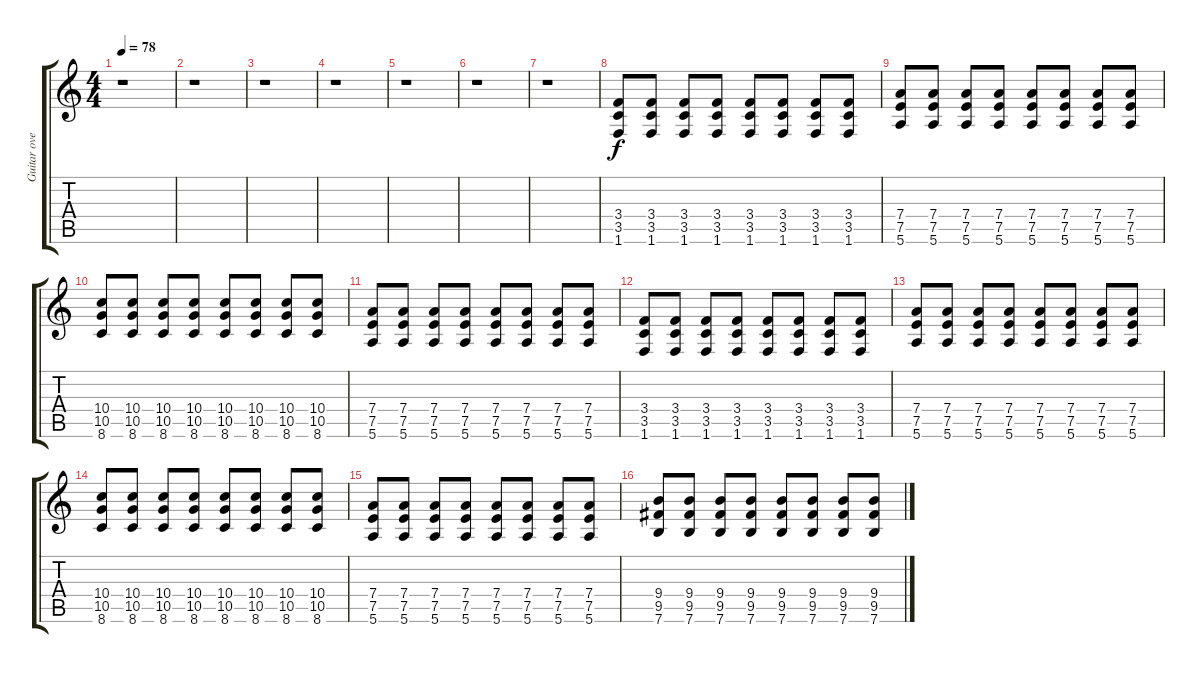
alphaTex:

\track ("Guitar overdrive" "Guitar ove") {instrument overdrivenguitar}
\staff {score tabs}
\tuning (E4 B3 G3 D3 A2 E2) {hide}
\ts (4 4)
\tempo 78
\clef g2
\ks c
r.1{dy f} |
r.1 |
r.1 |
r.1 |
r.1 |
r.1 |
r.1 |
(3.4 3.5 1.6).8 (3.4 3.5 1.6).8 (3.4 3.5 1.6).8 (3.4 3.5 1.6).8 (3.4 3.5 1.6).8 (3.4 3.5 1.6).8 (3.4 3.5 1.6).8 (3.4 3.5 1.6).8 |
(7.4 7.5 5.6).8 (7.4 7.5 5.6).8 (7.4 7.5 5.6).8 (7.4 7.5 5.6).8 (7.4 7.5 5.6).8 (7.4 7.5 5.6).8 (7.4 7.5 5.6).8 (7.4 7.5 5.6).8 |
(10.4 10.5 8.6).8 (10.4 10.5 8.6).8 (10.4 10.5 8.6).8 (10.4 10.5 8.6).8 (10.4 10.5 8.6).8 (10.4 10.5 8.6).8 (10.4 10.5 8.6).8 (10.4 10.5 8.6).8 |
(7.4 7.5 5.6).8 (7.4 7.5 5.6).8 (7.4 7.5 5.6).8 (7.4 7.5 5.6).8 (7.4 7.5 5.6).8 (7.4 7.5 5.6).8 (7.4 7.5 5.6).8 (7.4 7.5 5.6).8 |
(3.4 3.5 1.6).8 (3.4 3.5 1.6).8 (3.4 3.5 1.6).8 (3.4 3.5 1.6).8 (3.4 3.5 1.6).8 (3.4 3.5 1.6).8 (3.4 3.5 1.6).8 (3.4 3.5 1.6).8 |
(7.4 7.5 5.6).8 (7.4 7.5 5.6).8 (7.4 7.5 5.6).8 (7.4 7.5 5.6).8 (7.4 7.5 5.6).8 (7.4 7.5 5.6).8 (7.4 7.5 5.6).8 (7.4 7.5 5.6).8 |
(10.4 10.5 8.6).8 (10.4 10.5 8.6).8 (10.4 10.5 8.6).8 (10.4 10.5 8.6).8 (10.4 10.5 8.6).8 (10.4 10.5 8.6).8 (10.4 10.5 8.6).8 (10.4 10.5 8.6).8 |
(7.4 7.5 5.6).8 (7.4 7.5 5.6).8 (7.4 7.5 5.6).8 (7.4 7.5 5.6).8 (7.4 7.5 5.6).8 (7.4 7.5 5.6).8 (7.4 7.5 5.6).8 (7.4 7.5 5.6).8 |
(9.4 9.5 7.6).8 (9.4 9.5 7.6).8 (9.4 9.5 7.6).8 (9.4 9.5 7.6).8 (9.4 9.5 7.6).8 (9.4 9.5 7.6).8 (9.4 9.5 7.6).8 (9.4 9.5 7.6).8
